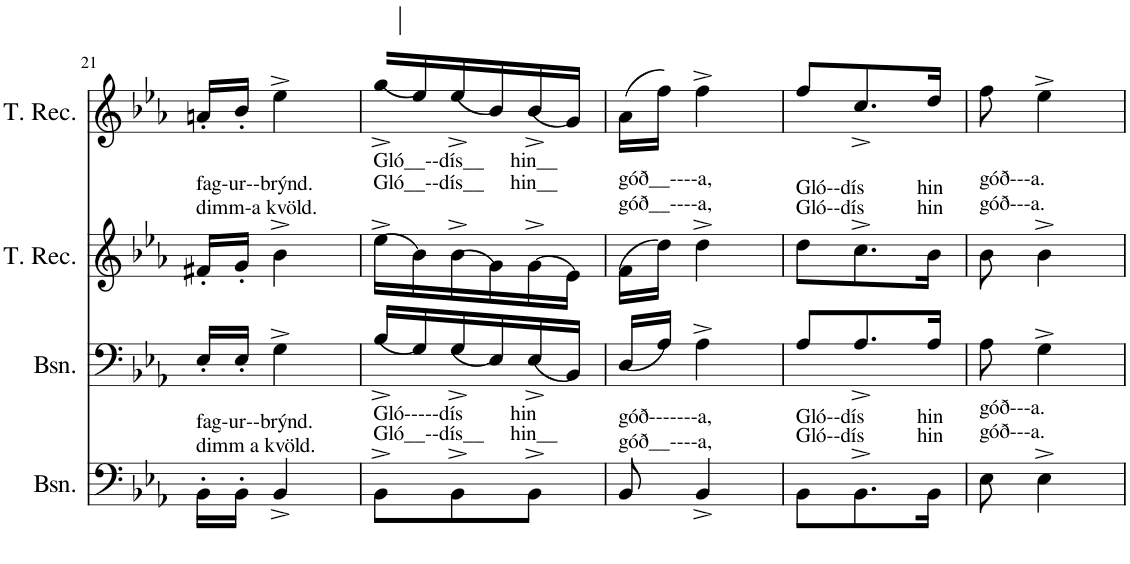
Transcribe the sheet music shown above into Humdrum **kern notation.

**kern	**kern	**kern	**kern
*part4	*part3	*part2	*part1
*staff4	*staff3	*staff2	*staff1
*I"Bassoon	*I"Bassoon	*I"Tenor Recorder	*I"Tenor Recorder
*I'Bsn.	*I'Bsn.	*I'T. Rec.	*I'T. Rec.
!!LO:PB:g=z
*clefF4	*clefF4	*clefG2	*clefG2
*k[b-e-a-]	*k[b-e-a-]	*k[b-e-a-]	*k[b-e-a-]
*M3/8	*M3/8	*M3/8	*M3/8
=21	=21	=21	=21
!	!	!LO:TX:a:t=dimm-a kvöld.	!
!	!	!LO:TX:a:t=fag-ur--brýnd.	!
!LO:TX:a:t=dimm a kvöld.	!	!	!
!LO:TX:a:t=fag-ur--brýnd.	!	!	!
16BB-'\LL	16E-'/LL	16f#X'/LL	16an'/LL
16BB-'\JJ	16E-'/JJ	16g'/JJ	16b-'/JJ
4BB-^/	4G^\	4b-^\	4ee-^\
=22	=22	=22	=22
!	!	!LO:TX:a:t=Gló__--dís__     hin__	!
!	!	!LO:TX:a:t=Gló__--dís__     hin__	!
!LO:TX:a:t=Gló__--dís__     hin__	!	!	!
!LO:TX:a:t=Gló-----dís         hin	!	!	!
8BB-^\L	(16B-^/LL	(16ee-^\LL	(16gg^/LL
.	16G/)	16b-\)	16ee-/)
8BB-^\	(16G^/	(16b-^\	(16ee-^/
.	16E-/)	16g\)	16b-/)
8BB-^\J	(16E-^/	(16g^\	(16b-^/
.	16BB-/JJ)	16e-\JJ)	16g/JJ)
=23	=23	=23	=23
!	!	!LO:TX:a:t=góð__----a,	!
!	!	!LO:TX:a:t=góð__----a,	!
!LO:TX:a:t=góð__----a,	!	!	!
!LO:TX:a:t=góð-------a,	!	!	!
8BB-/	(16D/LL	(16f\LL	(16a-\LL
.	16A-/JJ)	16dd\JJ)	16ff\JJ)
4BB-^/	4A-^\	4dd^\	4ff^\
=24	=24	=24	=24
!	!	!LO:TX:a:t=Gló--dís          hin	!
!	!	!LO:TX:a:t=Gló--dís          hin	!
!LO:TX:a:t=Gló--dís          hin	!	!	!
!LO:TX:a:t=Gló--dís          hin	!	!	!
8BB-\L	8A-/L	8dd\L	8ff/L
8.BB-^\	8.A-^/	8.cc^\	8.cc^/
16BB-\Jk	16A-/Jk	16b-\Jk	16dd/Jk
=25	=25	=25	=25
!	!	!LO:TX:a:t=góð---a.	!
!	!	!LO:TX:a:t=góð---a.	!
!LO:TX:a:t=góð---a.	!	!	!
!LO:TX:a:t=góð---a.	!	!	!
8E-\	8A-\	8b-\	8ff\
4E-^\	4G^\	4b-^\	4ee-^\
=	=	=	=
*-	*-	*-	*-
